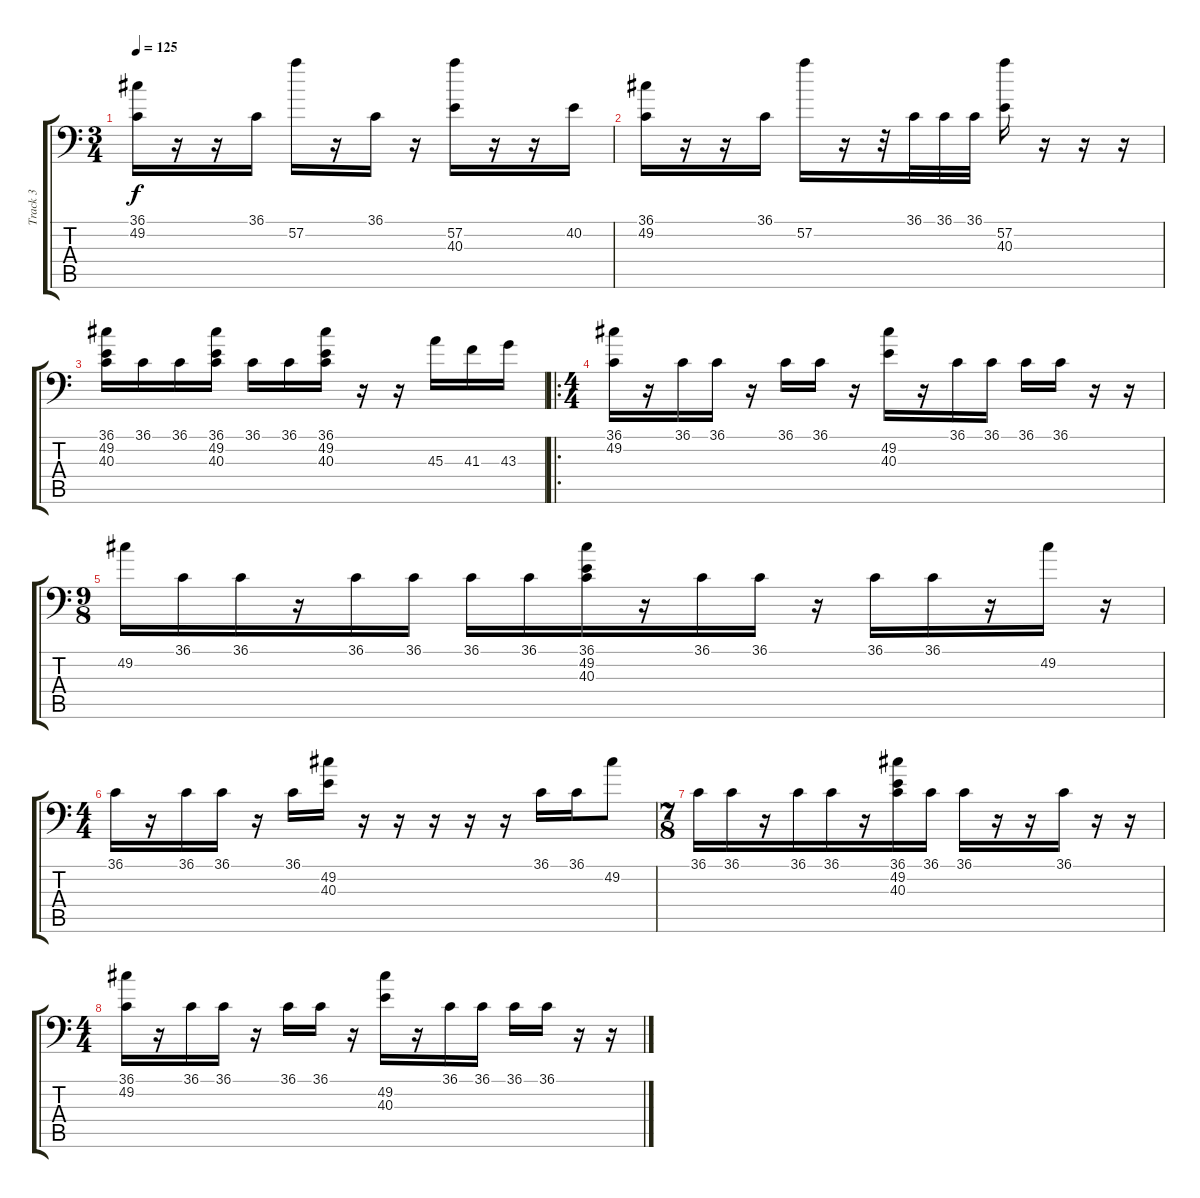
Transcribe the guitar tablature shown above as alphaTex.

\track ("Track 3" "Track 3") {instrument acousticgrandpiano}
\staff {score tabs}
\tuning (C-1 C-1 C-1 C-1 C-1 C-1) {hide}
\ts (3 4)
\tempo 125
\clef f4
\ks c
(36.1 49.2).16{dy f} r.16 r.16 36.1.16 57.2.16 r.16 36.1.16 r.16 (57.2 40.3).16 r.16 r.16 40.2.16 |
(36.1 49.2).16 r.16 r.16 36.1.16 57.2.16 r.16 r.32 36.1.32 36.1.32 36.1.32 (57.2 40.3).16 r.16 r.16 r.16 |
(36.1 49.2 40.3).16 36.1.16 36.1.16 (36.1 49.2 40.3).16 36.1.16 36.1.16 (36.1 49.2 40.3).16 r.16 r.16 45.3.16 41.3.16 43.3.16 |
\ro
\ts (4 4)
(36.1 49.2).16 r.16 36.1.16 36.1.16 r.16 36.1.16 36.1.16 r.16 (49.2 40.3).16 r.16 36.1.16 36.1.16 36.1.16 36.1.16 r.16 r.16 |
\ts (9 8)
49.2.16 36.1.16 36.1.16 r.16 36.1.16 36.1.16 36.1.16 36.1.16 (36.1 49.2 40.3).16 r.16 36.1.16 36.1.16 r.16 36.1.16 36.1.16 r.16 49.2.16 r.16 |
\ts (4 4)
36.1.16 r.16 36.1.16 36.1.16 r.16 36.1.16 (49.2 40.3).16 r.16 r.16 r.16 r.16 r.16 36.1.16 36.1.16 49.2.8 |
\ts (7 8)
36.1.16 36.1.16 r.16 36.1.16 36.1.16 r.16 (36.1 49.2 40.3).16 36.1.16 36.1.16 r.16 r.16 36.1.16 r.16 r.16 |
\ts (4 4)
(36.1 49.2).16 r.16 36.1.16 36.1.16 r.16 36.1.16 36.1.16 r.16 (49.2 40.3).16 r.16 36.1.16 36.1.16 36.1.16 36.1.16 r.16 r.16
